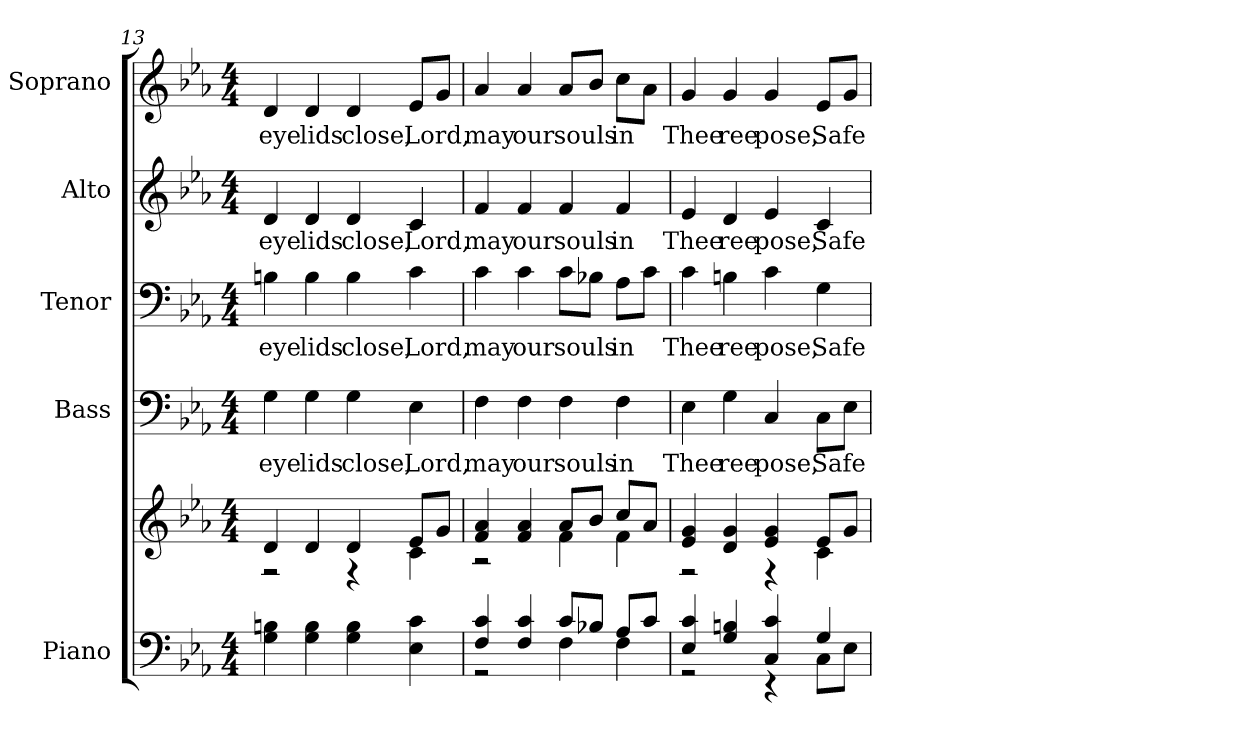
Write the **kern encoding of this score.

**kern	**kern	**kern	**text	**kern	**text	**kern	**text	**kern	**text
*part5	*part5	*part4	*part4	*part3	*part3	*part2	*part2	*part1	*part1
*staff6	*staff5	*staff4	*staff4	*staff3	*staff3	*staff2	*staff2	*staff1	*staff1
*I"Piano	*	*I"Bass	*	*I"Tenor	*	*I"Alto	*	*I"Soprano	*
*I'Pno.	*	*I'B.	*	*I'T.	*	*I'A.	*	*I'S.	*
!!LO:PB:g=z
*clefF4	*clefG2	*clefF4	*	*clefF4	*	*clefG2	*	*clefG2	*
*k[b-e-a-]	*k[b-e-a-]	*k[b-e-a-]	*	*k[b-e-a-]	*	*k[b-e-a-]	*	*k[b-e-a-]	*
*E-:	*E-:	*E-:	*	*E-:	*	*E-:	*	*E-:	*
*M4/4	*M4/4	*M4/4	*	*M4/4	*	*M4/4	*	*M4/4	*
=13	=13	=13	=13	=13	=13	=13	=13	=13	=13
*	*^	*	*	*	*	*	*	*	*
!	!	!	!	!LO:LY:b:color=#000000	!	!	!	!	!	!
!	!	!	!	!	!	!LO:LY:b:color=#000000	!	!	!	!
!	!	!	!	!	!	!	!	!LO:LY:b:color=#000000	!	!
!	!	!	!	!	!	!	!	!	!	!LO:LY:b:color=#000000
4Gi\ 4Bni	4di/	2r	4Gi\	eye	4Bni\	eye	4di/	eye	4di/	eye
!	!	!	!	!LO:LY:b:color=#000000	!	!	!	!	!	!
!	!	!	!	!	!	!LO:LY:b:color=#000000	!	!	!	!
!	!	!	!	!	!	!	!	!LO:LY:b:color=#000000	!	!
!	!	!	!	!	!	!	!	!	!	!LO:LY:b:color=#000000
4Gi\ 4Bi	4di/	.	4Gi\	lids	4Bi\	lids	4di/	lids	4di/	lids
!	!	!	!	!LO:LY:b:color=#000000	!	!	!	!	!	!
!	!	!	!	!	!	!LO:LY:b:color=#000000	!	!	!	!
!	!	!	!	!	!	!	!	!LO:LY:b:color=#000000	!	!
!	!	!	!	!	!	!	!	!	!	!LO:LY:b:color=#000000
4Gi\ 4Bi	4di/	4r	4Gi\	close,	4Bi\	close,	4di/	close,	4di/	close,
!	!	!	!	!LO:LY:b:color=#000000	!	!	!	!	!	!
!	!	!	!	!	!	!LO:LY:b:color=#000000	!	!	!	!
!	!	!	!	!	!	!	!	!LO:LY:b:color=#000000	!	!
!	!	!	!	!	!	!	!	!	!	!LO:LY:b:color=#000000
4E-i\ 4ci	8e-i/L	4ci\	4E-i\	Lord,	4ci\	Lord,	4ci/	Lord,	8e-i/L	Lord,
.	8gi/J	.	.	.	.	.	.	.	8gi/J	.
=14	=14	=14	=14	=14	=14	=14	=14	=14	=14	=14
*^	*	*	*	*	*	*	*	*	*	*
!	!	!	!	!	!LO:LY:b:color=#000000	!	!	!	!	!	!
!	!	!	!	!	!	!	!LO:LY:b:color=#000000	!	!	!	!
!	!	!	!	!	!	!	!	!	!LO:LY:b:color=#000000	!	!
!	!	!	!	!	!	!	!	!	!	!	!LO:LY:b:color=#000000
4Fi/ 4ci	2r	4fi/ 4a-i	2r	4Fi\	may	4ci\	may	4fi/	may	4a-i/	may
!	!	!	!	!	!LO:LY:b:color=#000000	!	!	!	!	!	!
!	!	!	!	!	!	!	!LO:LY:b:color=#000000	!	!	!	!
!	!	!	!	!	!	!	!	!	!LO:LY:b:color=#000000	!	!
!	!	!	!	!	!	!	!	!	!	!	!LO:LY:b:color=#000000
4Fi/ 4ci	.	4fi/ 4a-i	.	4Fi\	our	4ci\	our	4fi/	our	4a-i/	our
!	!	!	!	!	!LO:LY:b:color=#000000	!	!	!	!	!	!
!	!	!	!	!	!	!	!LO:LY:b:color=#000000	!	!	!	!
!	!	!	!	!	!	!	!	!	!LO:LY:b:color=#000000	!	!
!	!	!	!	!	!	!	!	!	!	!	!LO:LY:b:color=#000000
8ci/L	4Fi\	8a-i/L	4fi\	4Fi\	souls	8ci\L	souls	4fi/	souls	8a-i/L	souls
8B-Xi/J	.	8b-i/J	.	.	.	8B-Xi\J	.	.	.	8b-i/J	.
!	!	!	!	!	!LO:LY:b:color=#000000	!	!	!	!	!	!
!	!	!	!	!	!	!	!LO:LY:b:color=#000000	!	!	!	!
!	!	!	!	!	!	!	!	!	!LO:LY:b:color=#000000	!	!
!	!	!	!	!	!	!	!	!	!	!	!LO:LY:b:color=#000000
8A-i/L	4Fi\	8cci/L	4fi\	4Fi\	in	8A-i\L	in	4fi/	in	8cci\L	in
8ci/J	.	8a-i/J	.	.	.	8ci\J	.	.	.	8a-i\J	.
!!LO:PB:g=z
=15	=15	=15	=15	=15	=15	=15	=15	=15	=15	=15	=15
!	!	!	!	!	!LO:LY:b:color=#000000	!	!	!	!	!	!
!	!	!	!	!	!	!	!LO:LY:b:color=#000000	!	!	!	!
!	!	!	!	!	!	!	!	!	!LO:LY:b:color=#000000	!	!
!	!	!	!	!	!	!	!	!	!	!	!LO:LY:b:color=#000000
4E-i/ 4ci	2r	4e-i/ 4gi	2r	4E-i\	Thee	4ci\	Thee	4e-i/	Thee	4gi/	Thee
!	!	!	!	!	!LO:LY:b:color=#000000	!	!	!	!	!	!
!	!	!	!	!	!	!	!LO:LY:b:color=#000000	!	!	!	!
!	!	!	!	!	!	!	!	!	!LO:LY:b:color=#000000	!	!
!	!	!	!	!	!	!	!	!	!	!	!LO:LY:b:color=#000000
4Gi/ 4Bni	.	4di/ 4gi	.	4Gi\	ree	4Bni\	ree	4di/	ree	4gi/	ree
!	!	!	!	!	!LO:LY:b:color=#000000	!	!	!	!	!	!
!	!	!	!	!	!	!	!LO:LY:b:color=#000000	!	!	!	!
!	!	!	!	!	!	!	!	!	!LO:LY:b:color=#000000	!	!
!	!	!	!	!	!	!	!	!	!	!	!LO:LY:b:color=#000000
4Ci/ 4ci	4r	4e-i/ 4gi	4r	4Ci/	pose,	4ci\	pose,	4e-i/	pose,	4gi/	pose,
!	!	!	!	!	!LO:LY:b:color=#000000	!	!	!	!	!	!
!	!	!	!	!	!	!	!LO:LY:b:color=#000000	!	!	!	!
!	!	!	!	!	!	!	!	!	!LO:LY:b:color=#000000	!	!
!	!	!	!	!	!	!	!	!	!	!	!LO:LY:b:color=#000000
4Gi/	8Ci\L	8e-i/L	4ci\	8Ci\L	Safe	4Gi\	Safe	4ci/	Safe	8e-i/L	Safe
.	8E-i\J	8gi/J	.	8E-i\J	.	.	.	.	.	8gi/J	.
*v	*v	*	*	*	*	*	*	*	*	*	*
*	*v	*v	*	*	*	*	*	*	*	*
=	=	=	=	=	=	=	=	=	=
*-	*-	*-	*-	*-	*-	*-	*-	*-	*-
